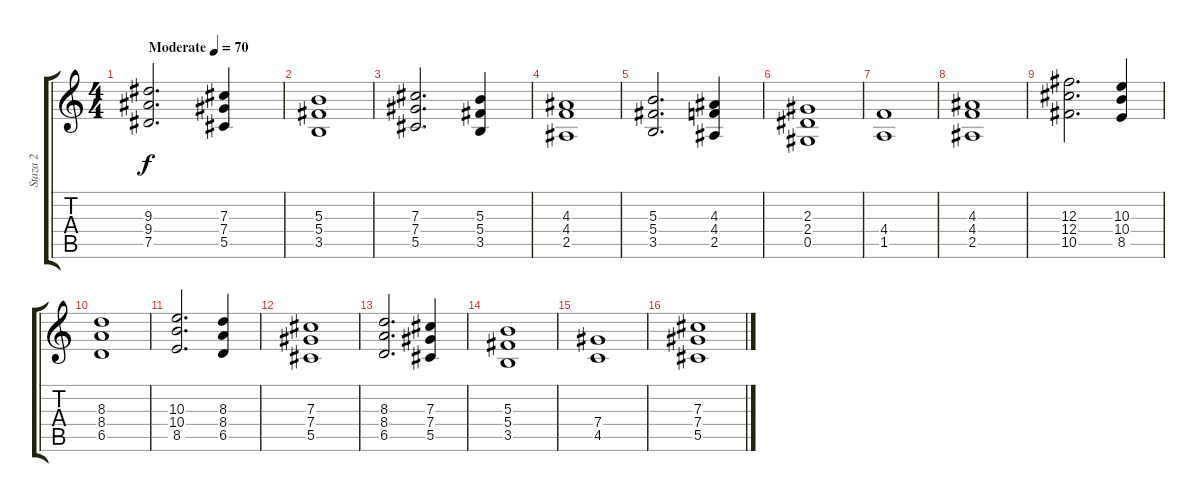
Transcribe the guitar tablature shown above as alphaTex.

\track ("Staza 2" "Staza 2") {instrument distortionguitar}
\staff {score tabs}
\tuning (Eb4 Bb3 Gb3 Db3 Ab2 Eb2) {hide}
\ts (4 4)
\tempo (70 "Moderate")
\clef g2
\ks c
(9.3 9.4 7.5).2{d dy f instrument distortionguitar} (7.3 7.4 5.5).4 |
(5.3 5.4 3.5).1 |
(7.3 7.4 5.5).2{d} (5.3 5.4 3.5).4 |
(4.3 4.4 2.5).1 |
(5.3 5.4 3.5).2{d} (4.3 4.4 2.5).4 |
(2.3 2.4 0.5).1 |
(4.4 1.5).1 |
(4.3 4.4 2.5).1 |
(12.3 12.4 10.5).2{d} (10.3 10.4 8.5).4 |
(8.3 8.4 6.5).1 |
(10.3 10.4 8.5).2{d} (8.3 8.4 6.5).4 |
(7.3 7.4 5.5).1 |
(8.3 8.4 6.5).2{d} (7.3 7.4 5.5).4 |
(5.3 5.4 3.5).1 |
(7.4 4.5).1 |
(7.3 7.4 5.5).1
